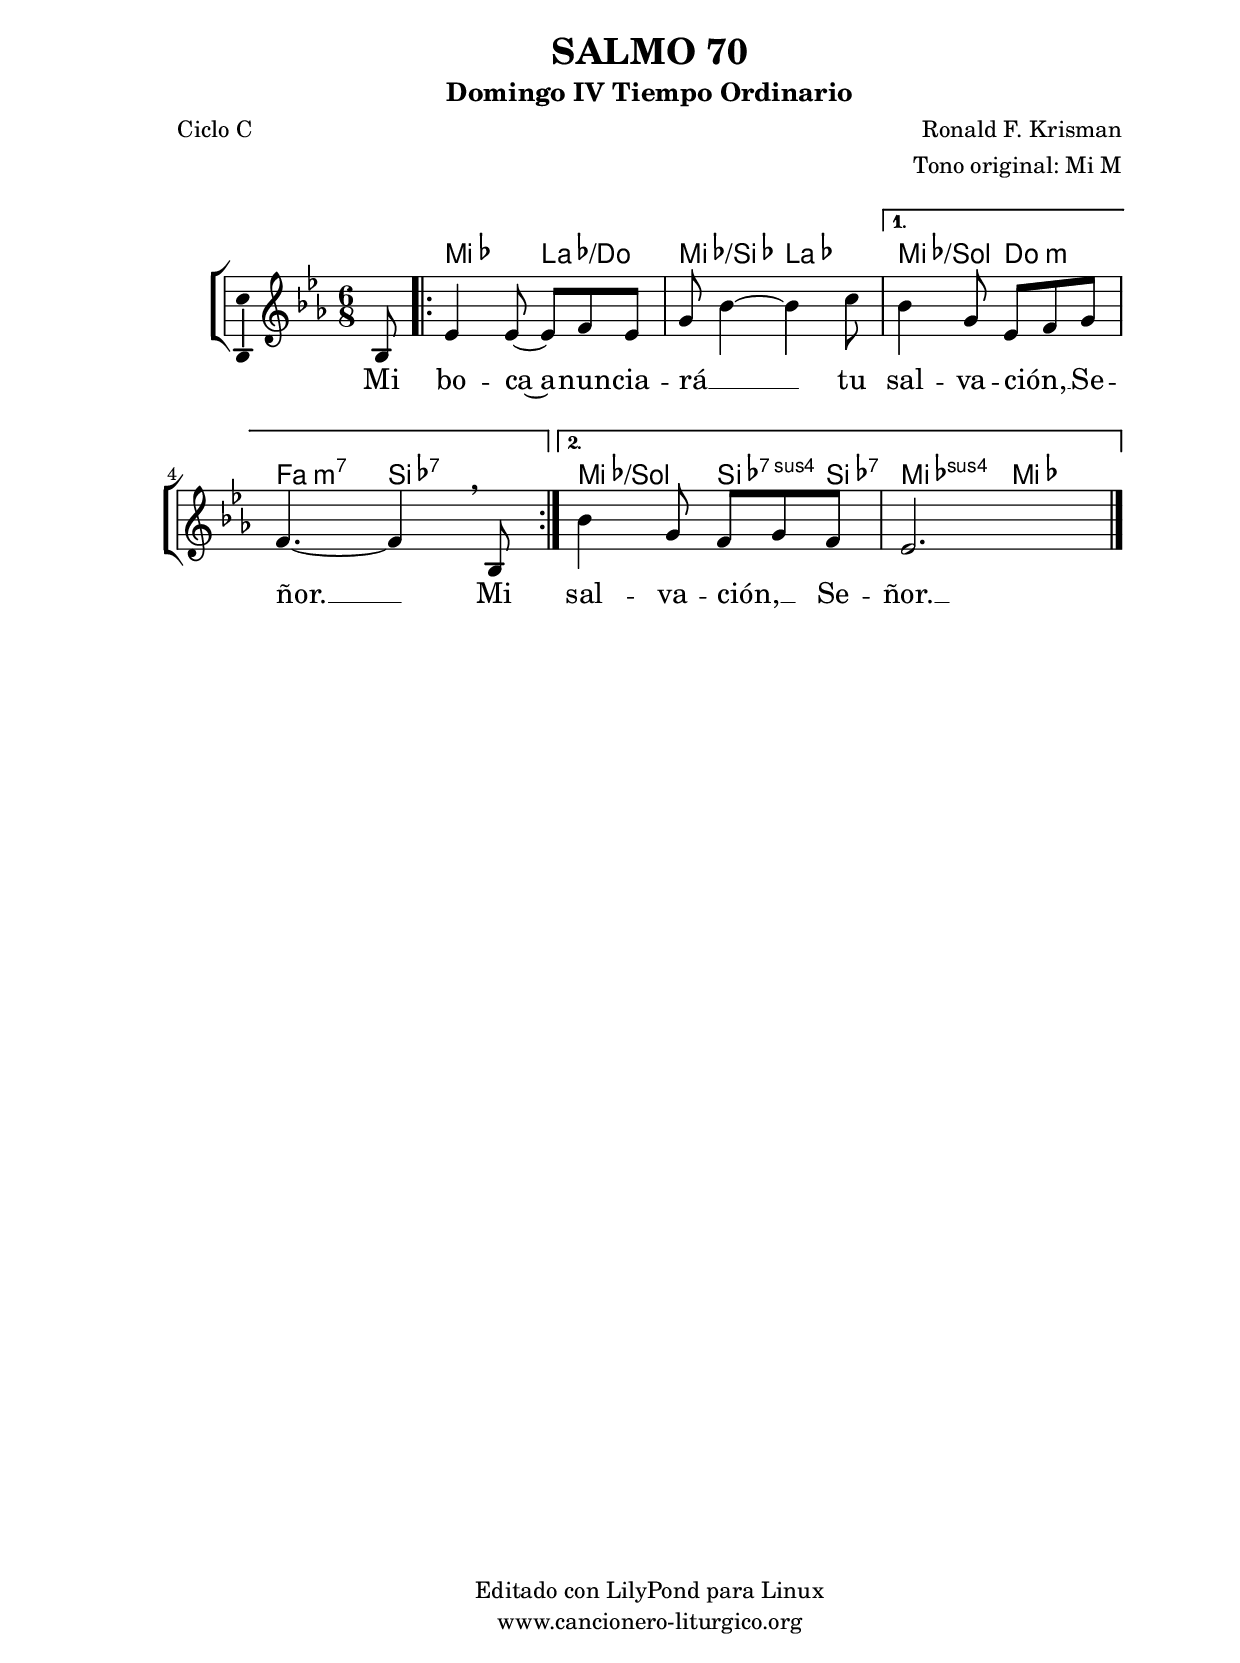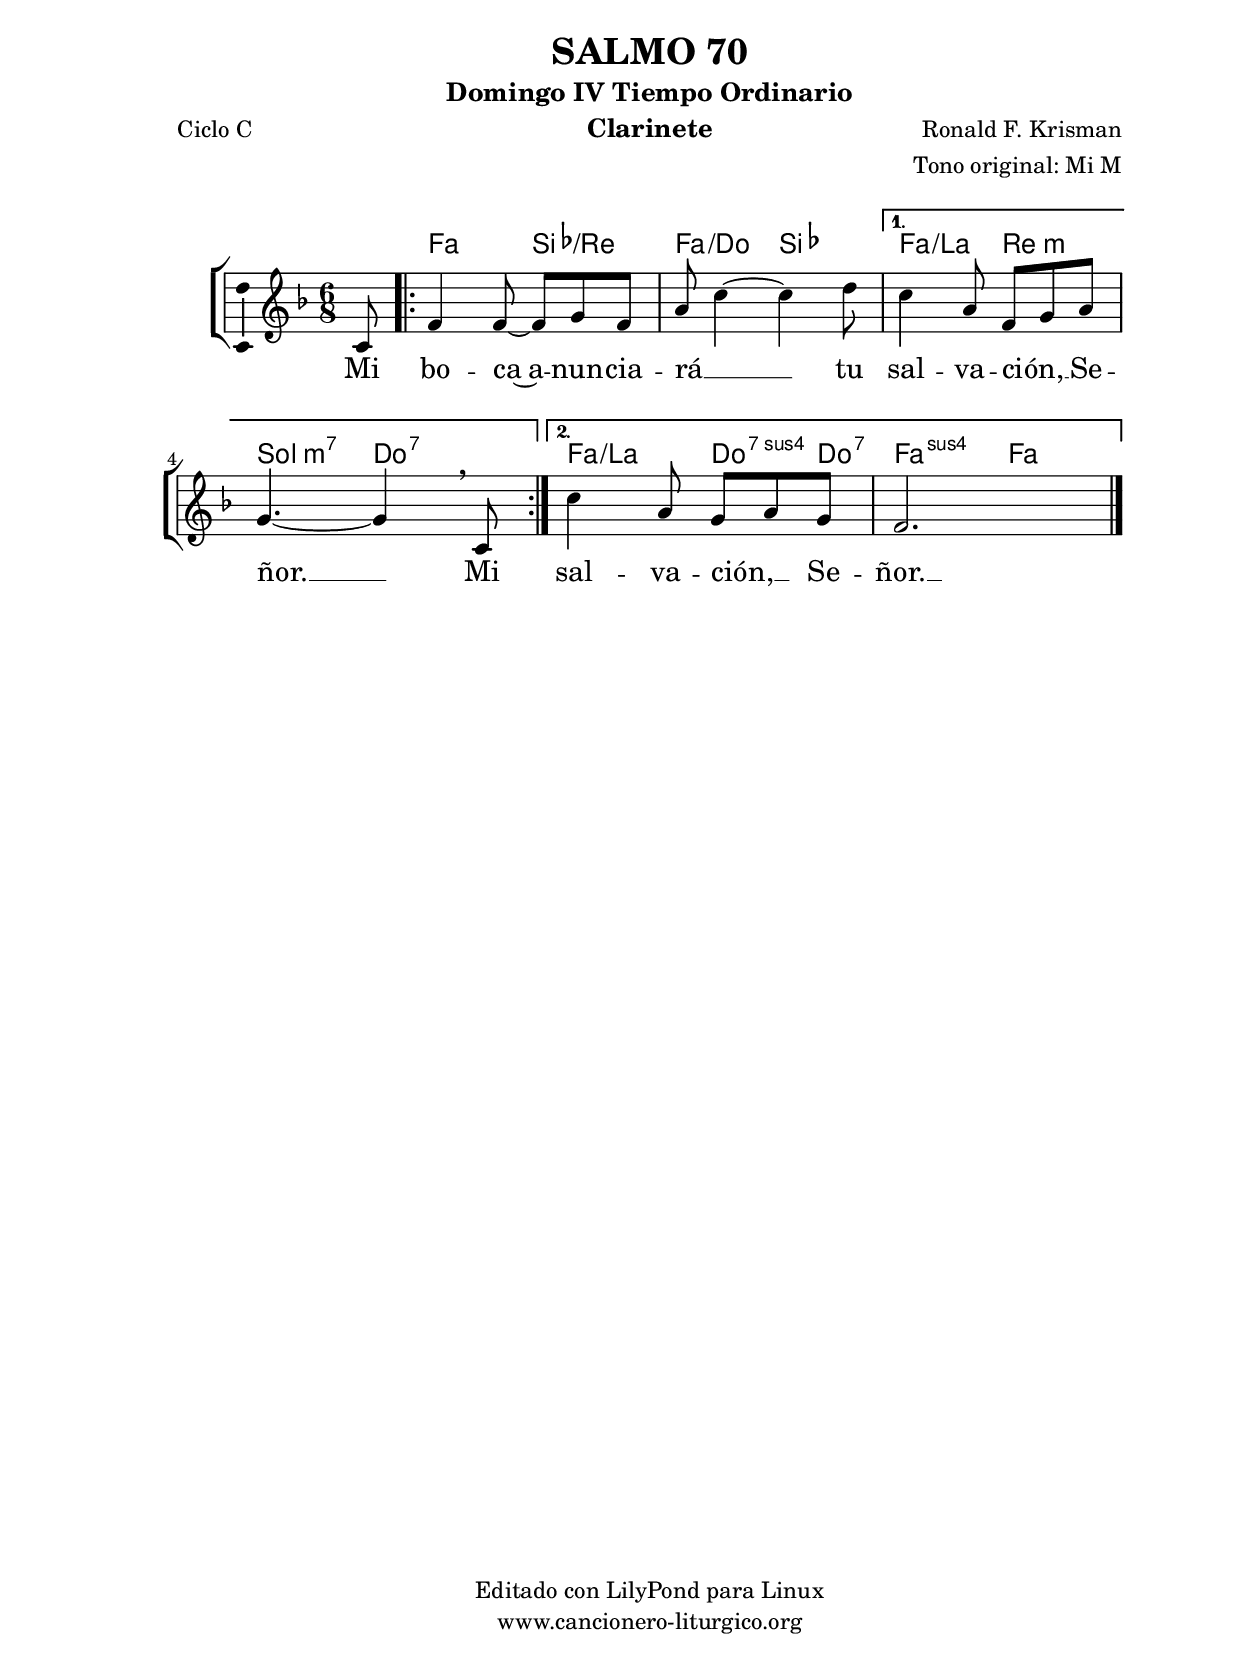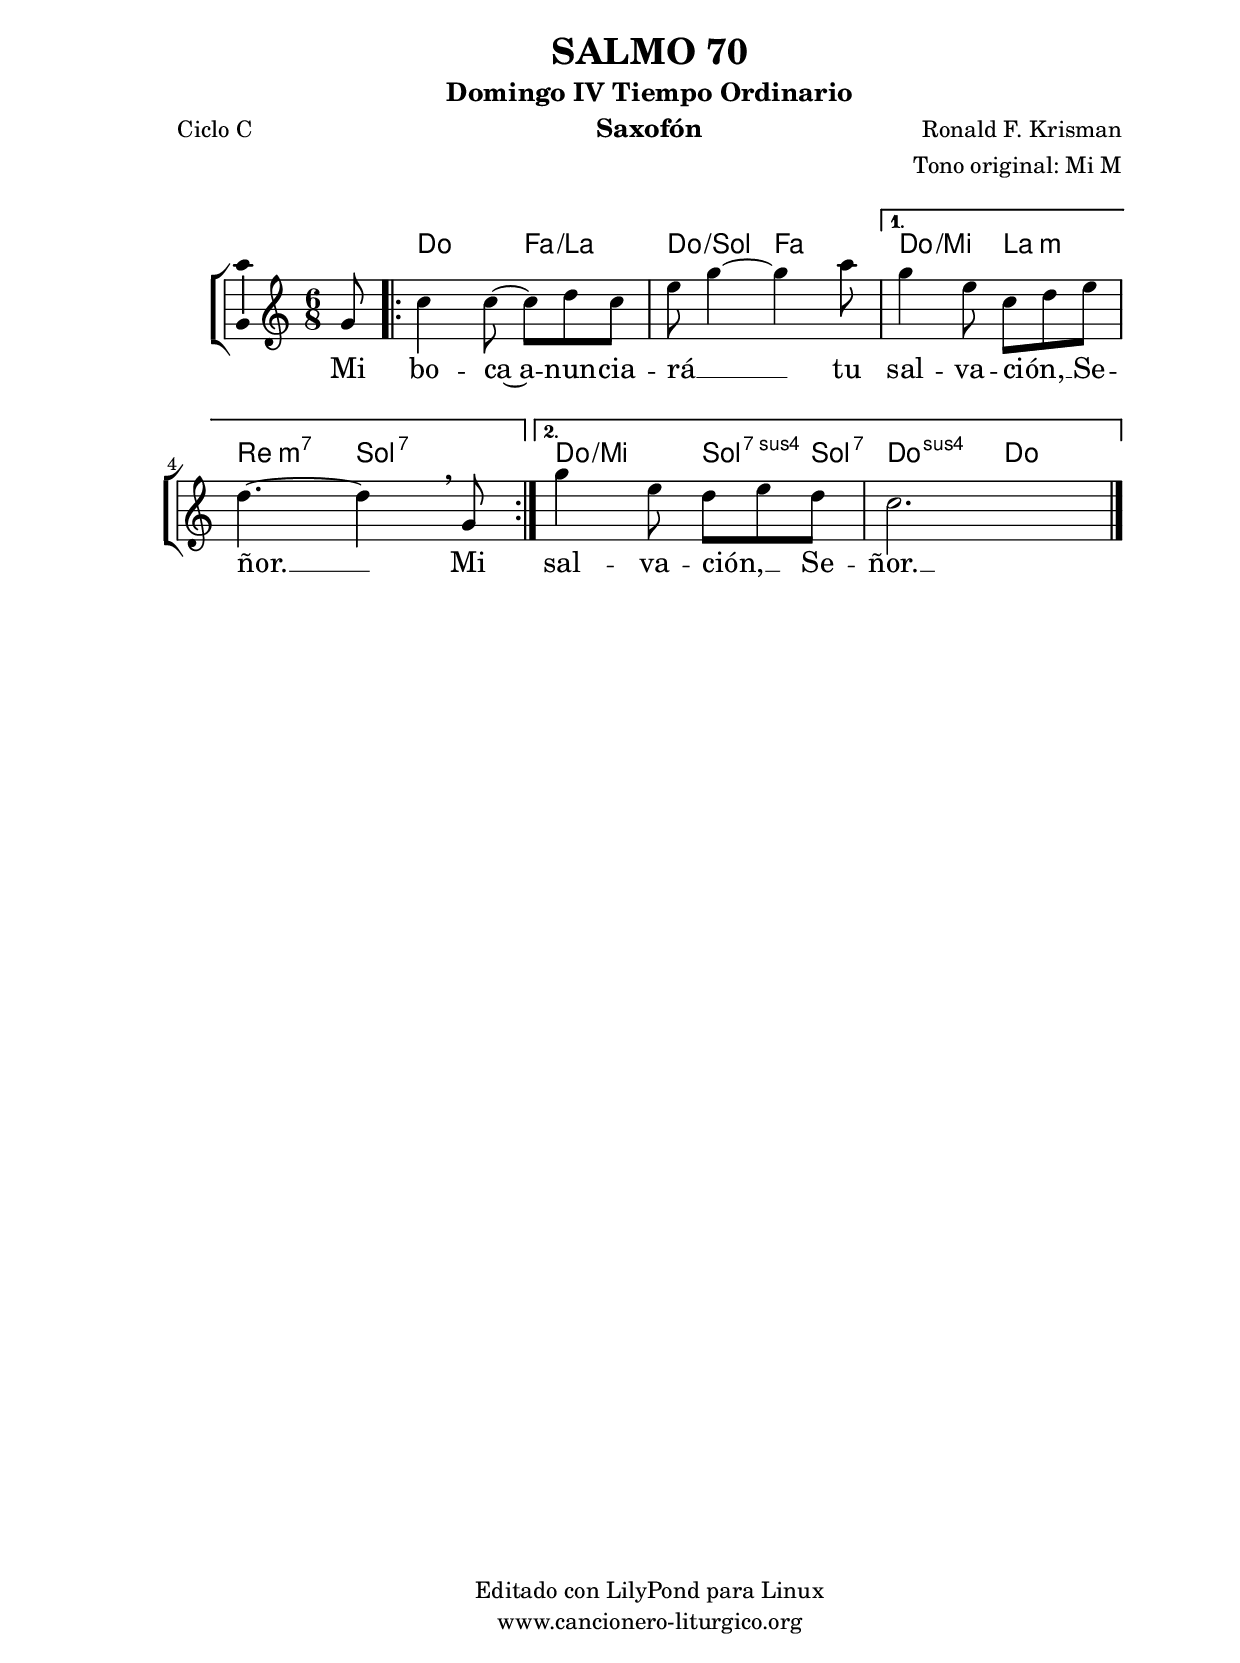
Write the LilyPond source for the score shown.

%
%para convertir .midi en .wav:
%timidity filename.midi -Ow -o finename.wav
%
%
%Para convertir de .wav a .mp3:
%lame -h -m j filename.wav
%
%
%para escuchar el midi:
%timidity nombrefichero.midi
%


%versión de lilypond para la que se ha escrito esta partitura:
\version "2.16.0"

	%Tamaño papel
	#(set-default-paper-size "a4")
	%Tamaño partitura
	#(set-global-staff-size 20)
	%No responde al pulsar sobre una nota
	#(ly:set-option 'point-and-click #f)

%parámetros del encabezamiento:
\header {
	title = "SALMO 70"
	subtitle = "Domingo IV Tiempo Ordinario"
	composer = "Ronald F. Krisman"
	poet = "Ciclo C"
	meter = ""
	arranger = "Tono original: Mi M"
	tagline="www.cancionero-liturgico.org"
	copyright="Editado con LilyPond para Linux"
	tiempo = "Ordinario"
	usos = "Salmo"
	letra = "Mi boca anunciará tu salvación, Señor."
	}

%parámetros asociados al papel:
\paper  {
	oddHeaderMarkup = \markup {\fill-line { \on-the-fly #not-first-page \fromproperty #'header:title \on-the-fly #not-first-page \fromproperty #'header:composer }}
	evenHeaderMarkup = \markup {\fill-line { \fromproperty #'header:composer \fromproperty #'header:title }}
	#(set-paper-size "a4")
	print-page-number = ##f
	first-page-number = 1
	print-first-page-number = ##f
%	head-separation = 3.0 \cm
	top-margin = 2.0 \cm
	bottom-margin = 0.5\cm
%%%	bottom-margin = -1.0\cm
	left-margin = 3.0 \cm
	line-width = 16.0 \cm 
	indent = 8\mm
	interscoreline = 2.\mm
	between-system-space = 15\mm
%	para que las partituras no llenen la hoja:
	ragged-bottom = ##t
%	idem para la última hoja:
	ragged-last-bottom = ##f
%	para que las partituras llenen el ancho del papel:
	ragged-last = ##f
	after-title-space = 2.5 \cm
%page-count=1
%system-count=8

	%Flexible Vertical Spacing
%	markup-markup-spacing =
%	#'((basic-distance . 15) (minimum-distance . 15) (padding . 3))
	markup-system-spacing =
	#'((basic-distance . 15) (minimum-distance . 15) (padding . 3))
	system-system-spacing =
	#'((basic-distance . 15) (minimum-distance . 15) (padding . 3))
	score-system-spacing =
	#'((basic-distance . 15) (minimum-distance . 15) (padding . 5))
%	top-system-spacing = % header
%	#'((basic-distance . 8) (minimum-distance . 0) (padding . 3))
%	top-markup-spacing =
%	#'((basic-distance . 20) (minimum-distance . 20) (padding . 3))
	last-bottom-spacing = % footer
	#'((basic-distance . 5) (minimum-distance . 5) (padding . 3))
%	score-markup-spacing =
%	#'((basic-distance . 16) (minimum-distance . 13) (padding . 3))

	}


%parámetros que afectan a toda la partitura:
global =  {
	%clave de sol (G):
	\clef G
	%armadura:
	\transpose e ees
	\key e \major
	\tempo 4.=68
	\set Score.tempoHideNote = ##t
	}


acordes = {
	\italianChords
	\chordmode {
	\transpose e ees
{

s8
\repeat volta 2 {
e4. a/cis e/b a
}
\alternative {
{
e4./gis cis:m fis:m7 b:7
}
{
e4./gis b4:7sus4 b8:7 e4.:sus4 e
}
}

	}
	}
}


melodia = 
	\transpose e ees
{
	\relative c'{
	\time 6/8

\partial8
b8
\repeat volta 2 {
e4 e8~e fis e
gis8 b4~b cis8
}
\alternative {
{
b4 gis8 e fis gis
fis4.~fis4 \breathe b,8
}
{
b'4 gis8 fis gis fis
e2.
}
}

	\bar "|."
	}
	}


texto = \lyricmode {
Mi bo -- ca~a -- nun -- cia -- rá __ _ tu sal -- va -- ción, __ _ Se -- ñor. __
Mi
sal -- va -- ción, __ _ Se -- ñor. __
	}


acordesStaff = \context ChordNames = acordesStaff <<
	\set chordChanges = ##t
	\acordes
	>>


vozStaff = \context Voice = vozStaff
\with {\consists "Ambitus_engraver"}
<<
%	\set Staff.instrumentName = ""
%	\set Staff.shortInstrumentName = ""
%	\set Staff.midiInstrument = #"clarinet"
%	\set Staff.midiInstrument = #"cello"
%	\set Staff.midiInstrument = #"flute"
	\set Staff.midiInstrument = #"electric guitar (jazz)"
%	\set Staff.midiInstrument = #"english horn"
%	\set Staff.midiInstrument = #"violin"
%	\set Staff.midiInstrument = #"glockenspiel"
	\set Staff.midiMinimumVolume = #0.7
	\set Staff.midiMaximumVolume = #0.9
	\global
	\melodia
	>>


textoStaff = \context Lyrics = textoStaff <<
	\lyricsto vozStaff \texto
	>>

\book {
	\score {
		\context ChoirStaff {
			\override StaffGroup.SystemStartBracket #'collapse-height = #1
			\override Score.SystemStartBar #'collapse-height = #1
			<<
			\acordesStaff
			\vozStaff
			\textoStaff
			>>
			}
		\layout {
	    		\context {
				\Lyrics
				\override LyricText #'font-size = #2
				}
	   		 \context {
				\Score
				%fontSize = #3
				\override StaffSymbol #'staff-space = #(magstep +3)
				%\override Beam #'thickness = #0.55
				%\override SpacingSpanner #'spacing-increment = #1.0
				%\override Slur #'height-limit = #1.5
				}
			}
		}
	\score {
		\unfoldRepeats
		\context ChoirStaff {
			<<
			\acordesStaff
			\vozStaff
			>>
			}
		\midi {
	  		\context {
	  			\Score
				tempoWholesPerMinute = #(ly:make-moment 70 4)
				}
			}
		}
	}

%Partitura para clarinete
#(define output-suffix "C")
\book {
	\header{
		instrument = "Clarinete"
		}
	\score {
		\context ChoirStaff {
			\override StaffGroup.SystemStartBracket #'collapse-height = #1
			\override Score.SystemStartBar #'collapse-height = #1
\transpose c d
			<<
			\acordesStaff
			\vozStaff
			\textoStaff
			>>
			}
		\layout {
	    		\context {
				\Lyrics
				\override LyricText #'font-size = #2
				}
	   		 \context {
				\Score
				%fontSize = #3
				\override StaffSymbol #'staff-space = #(magstep +3)
				%\override Beam #'thickness = #0.55
				%\override SpacingSpanner #'spacing-increment = #1.0
				%\override Slur #'height-limit = #1.5
				}
			}
		}
	}

%Partitura para saxofón
#(define output-suffix "S")
\book {
	\header{
		instrument = "Saxofón"
		}
	\score {
		\context ChoirStaff {
			\override StaffGroup.SystemStartBracket #'collapse-height = #1
			\override Score.SystemStartBar #'collapse-height = #1
\transpose c a
			<<
			\acordesStaff
			\vozStaff
			\textoStaff
			>>
			}
		\layout {
	    		\context {
				\Lyrics
				\override LyricText #'font-size = #2
				}
	   		 \context {
				\Score
				%fontSize = #3
				\override StaffSymbol #'staff-space = #(magstep +3)
				%\override Beam #'thickness = #0.55
				%\override SpacingSpanner #'spacing-increment = #1.0
				%\override Slur #'height-limit = #1.5
				}
			}
		}
	}

